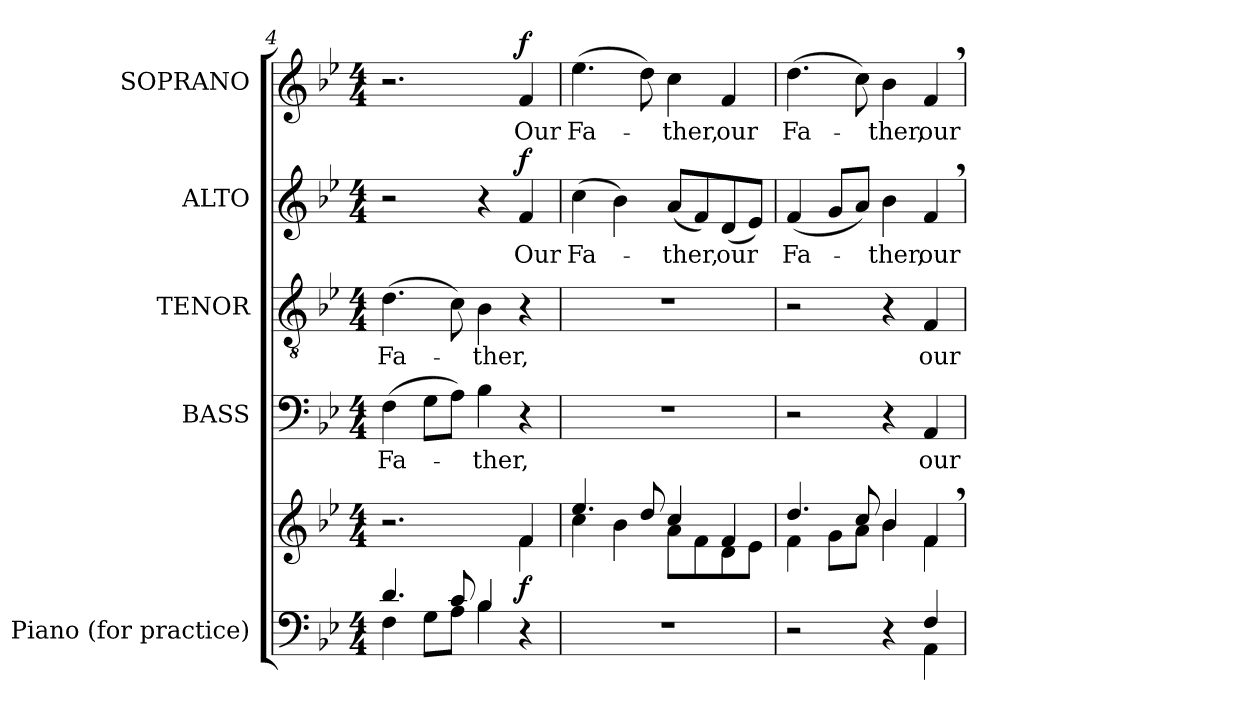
**kern	**kern	**dynam	**kern	**text	**kern	**text	**kern	**text	**dynam	**kern	**text	**dynam
*part5	*part5	*part5	*part4	*part4	*part3	*part3	*part2	*part2	*part2	*part1	*part1	*part1
*staff6	*staff5	*staff5/6	*staff4	*staff4	*staff3	*staff3	*staff2	*staff2	*staff2	*staff1	*staff1	*staff1
*I"Piano      (for practice)	*	*	*I"BASS	*	*I"TENOR	*	*I"ALTO	*	*	*I"SOPRANO	*	*
*I'Pno.	*	*	*I'B.	*	*I'T.	*	*I'A.	*	*	*I'S.	*	*
*clefF4	*clefG2	*	*clefF4	*	*clefGv2	*	*clefG2	*	*	*clefG2	*	*
*	*	*	*	*	*ITrd7c12	*	*	*	*	*	*	*
*k[b-e-]	*k[b-e-]	*	*k[b-e-]	*	*k[b-e-]	*	*k[b-e-]	*	*	*k[b-e-]	*	*
*B-:	*B-:	*	*B-:	*	*B-:	*	*B-:	*	*	*B-:	*	*
*M4/4	*M4/4	*	*M4/4	*	*M4/4	*	*M4/4	*	*	*M4/4	*	*
=4	=4	=4	=4	=4	=4	=4	=4	=4	=4	=4	=4	=4
*^	*^	*	*	*	*	*	*	*	*	*	*	*
!	!	!	!	!	!	!LO:LY:b:color=#000000	!	!	!	!	!	!	!	!
!	!	!	!	!	!	!	!	!LO:LY:b:color=#000000	!	!	!	!	!	!
4.di/	4Fi\	2.r	2.ryy	.	(4Fi\	Fa-	(4.Di\	Fa-	2r	.	.	2.r	.	.
.	8Gi\L	.	.	.	8Gi\L	.	.	.	.	.	.	.	.	.
8ci/	8Ai\J	.	.	.	8Ai\J)	.	8Ci\)	.	.	.	.	.	.	.
!	!	!	!	!	!	!LO:LY:b:color=#000000	!	!	!	!	!	!	!	!
!	!	!	!	!	!	!	!	!LO:LY:b:color=#000000	!	!	!	!	!	!
4B-i/	4B-i\	.	.	.	4B-i\	-ther,	4BB-i\	-ther,	4r	.	.	.	.	.
!	!	!	!	!	!	!	!	!	!	!LO:LY:b:color=#000000	!	!	!	!
!	!	!	!	!	!	!	!	!	!	!	!	!	!LO:LY:b:color=#000000	!
4r	4ryy	4fi/	4fi\	f	4r	.	4r	.	4fi/	Our	f	4fi/	Our	f
*v	*v	*	*	*	*	*	*	*	*	*	*	*	*	*
=5	=5	=5	=5	=5	=5	=5	=5	=5	=5	=5	=5	=5	=5
*^	*	*	*	*	*	*	*	*	*	*	*	*	*
!	!	!	!	!	!	!	!	!	!	!LO:LY:b:color=#000000	!	!	!	!
*v	*v	*	*	*	*	*	*	*	*	*	*	*	*	*
*^	*	*	*	*	*	*	*	*	*	*	*	*	*
!	!	!	!	!	!	!	!	!	!	!	!	!	!LO:LY:b:color=#000000	!
*v	*v	*	*	*	*	*	*	*	*	*	*	*	*	*
1r	4.ee-i/	4cci\	.	1r	.	1r	.	(4cci\	Fa-	.	(4.ee-i\	Fa-	.
.	.	4b-i\	.	.	.	.	.	4b-i\)	.	.	.	.	.
.	8ddi/	.	.	.	.	.	.	.	.	.	8ddi\)	.	.
!	!	!	!	!	!	!	!	!	!LO:LY:b:color=#000000	!	!	!	!
!	!	!	!	!	!	!	!	!	!	!	!	!LO:LY:b:color=#000000	!
.	4cci/	8ai\L	.	.	.	.	.	(8ai/L	-ther,	.	4cci\	-ther,	.
.	.	8fi\	.	.	.	.	.	8fi/)	.	.	.	.	.
!	!	!	!	!	!	!	!	!	!LO:LY:b:color=#000000	!	!	!	!
!	!	!	!	!	!	!	!	!	!	!	!	!LO:LY:b:color=#000000	!
.	4fi/	8di\	.	.	.	.	.	(8di/	our	.	4fi/	our	.
.	.	8e-i\J	.	.	.	.	.	8e-i/J)	.	.	.	.	.
!!LO:LB:g=z
=6	=6	=6	=6	=6	=6	=6	=6	=6	=6	=6	=6	=6	=6
*^	*	*	*	*	*	*	*	*	*	*	*	*	*
!	!	!	!	!	!	!	!	!	!	!LO:LY:b:color=#000000	!	!	!	!
!	!	!	!	!	!	!	!	!	!	!	!	!	!LO:LY:b:color=#000000	!
2r	2ryy	4.ddi/	4fi\	.	2r	.	2r	.	(4fi/	Fa-	.	(4.ddi\	Fa-	.
.	.	.	8gi\L	.	.	.	.	.	8gi/L	.	.	.	.	.
.	.	8cci/	8ai\J	.	.	.	.	.	8ai/J)	.	.	8cci\)	.	.
!	!	!	!	!	!	!	!	!	!	!LO:LY:b:color=#000000	!	!	!	!
!	!	!	!	!	!	!	!	!	!	!	!	!	!LO:LY:b:color=#000000	!
4r	4ryy	4b-i/	4b-i\	.	4r	.	4r	.	4b-i\	-ther,	.	4b-i\	-ther,	.
!	!	!	!	!	!	!LO:LY:b:color=#000000	!	!	!	!	!	!	!	!
!	!	!	!	!	!	!	!	!LO:LY:b:color=#000000	!	!	!	!	!	!
!	!	!	!	!	!	!	!	!	!	!LO:LY:b:color=#000000	!	!	!	!
!	!	!	!	!	!	!	!	!	!	!	!	!	!LO:LY:b:color=#000000	!
4Fi/	4AAi\	4f,i/	4fi\	.	4AAi/	our	4FFi/	our	4f,i/	our	.	4f,i/	our	.
*v	*v	*	*	*	*	*	*	*	*	*	*	*	*	*
*	*v	*v	*	*	*	*	*	*	*	*	*	*	*
=	=	=	=	=	=	=	=	=	=	=	=	=
*-	*-	*-	*-	*-	*-	*-	*-	*-	*-	*-	*-	*-
